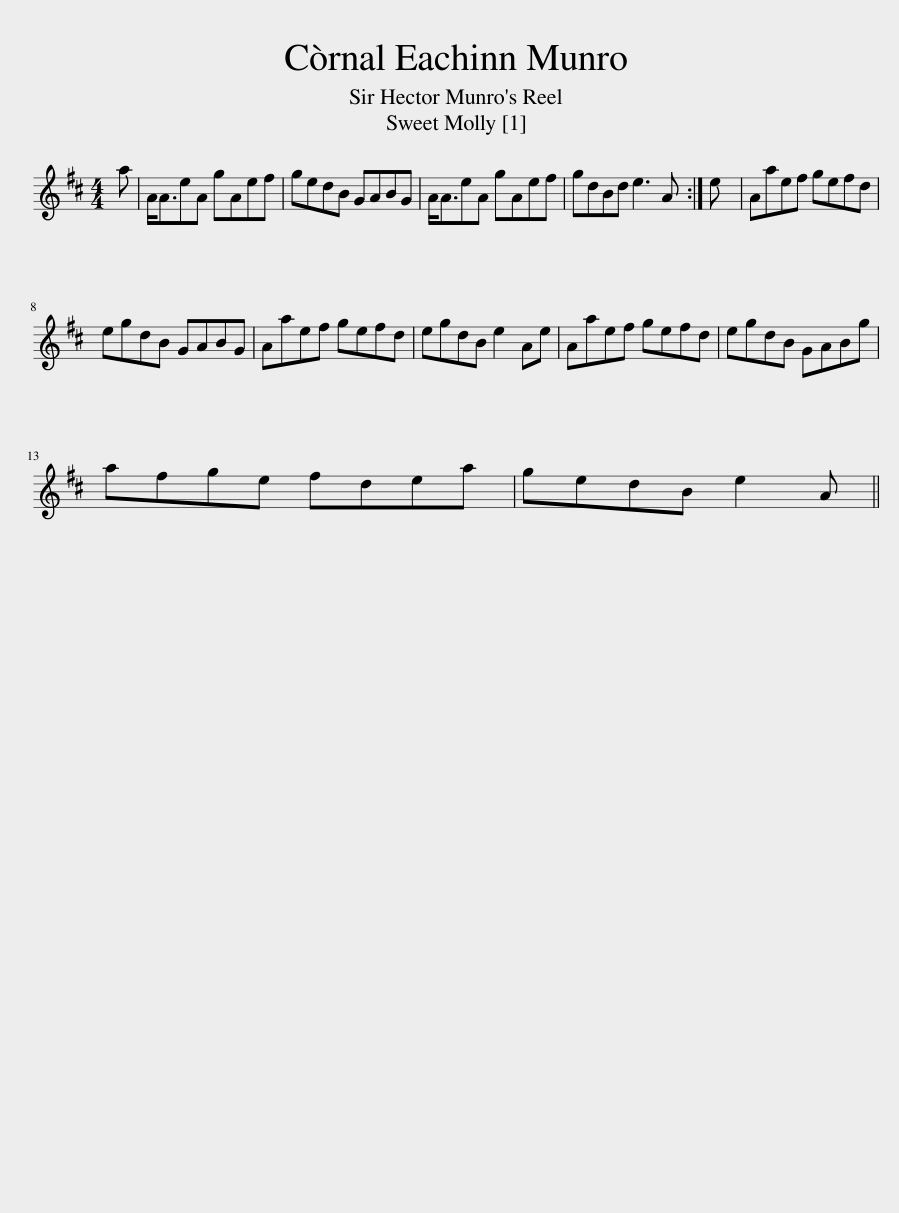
X:1
L:1/8
M:4/4
I:linebreak $
K:D
V:1 treble
V:1
 a | A<AeA gAef | gedB GABG | A<AeA gAef | gdBd e3 A :| %5
 e | Aaef gefd |$ egdB GABG | Aaef gefd | egdB e2 Ae | %10
 Aaef gefd | egdB GABg |$ afge fdea | gedB e2 A || %14
